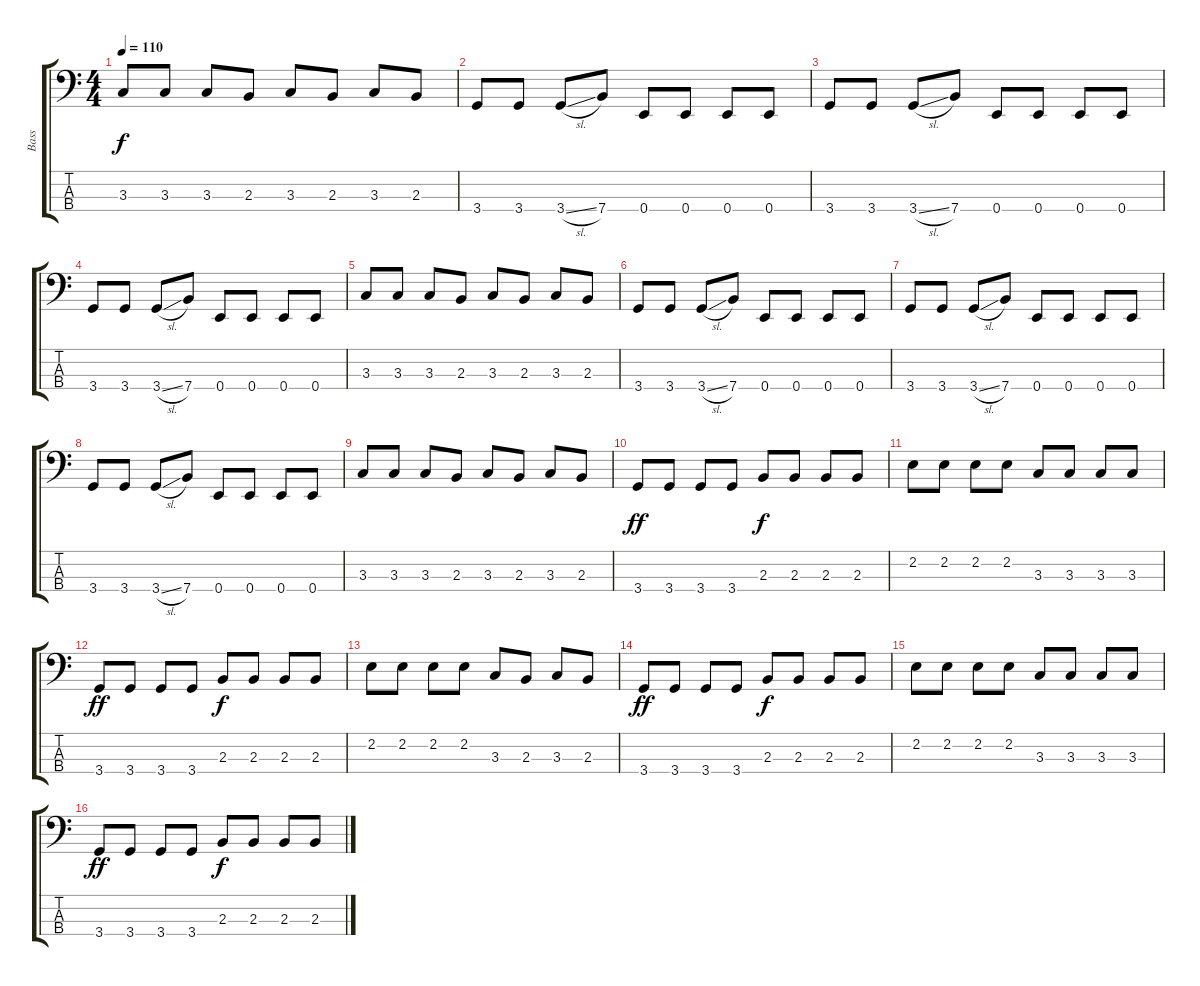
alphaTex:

\track ("Bass" "Bass") {instrument electricbasspick}
\staff {score tabs}
\tuning (G2 D2 A1 E1) {hide}
\ts (4 4)
\tempo 110
\clef f4
\ks c
3.3.8{dy f} 3.3.8 3.3.8 2.3.8 3.3.8 2.3.8 3.3.8 2.3.8 |
3.4.8 3.4.8 3.4{sl}.8 7.4.8 0.4.8 0.4.8 0.4.8 0.4.8 |
3.4.8 3.4.8 3.4{sl}.8 7.4.8 0.4.8 0.4.8 0.4.8 0.4.8 |
3.4.8 3.4.8 3.4{sl}.8 7.4.8 0.4.8 0.4.8 0.4.8 0.4.8 |
3.3.8 3.3.8 3.3.8 2.3.8 3.3.8 2.3.8 3.3.8 2.3.8 |
3.4.8 3.4.8 3.4{sl}.8 7.4.8 0.4.8 0.4.8 0.4.8 0.4.8 |
3.4.8 3.4.8 3.4{sl}.8 7.4.8 0.4.8 0.4.8 0.4.8 0.4.8 |
3.4.8 3.4.8 3.4{sl}.8 7.4.8 0.4.8 0.4.8 0.4.8 0.4.8 |
3.3.8 3.3.8 3.3.8 2.3.8 3.3.8 2.3.8 3.3.8 2.3.8 |
3.4.8{dy ff} 3.4.8 3.4.8 3.4.8 2.3.8{dy f} 2.3.8 2.3.8 2.3.8 |
2.2.8 2.2.8 2.2.8 2.2.8 3.3.8 3.3.8 3.3.8 3.3.8 |
3.4.8{dy ff} 3.4.8 3.4.8 3.4.8 2.3.8{dy f} 2.3.8 2.3.8 2.3.8 |
2.2.8 2.2.8 2.2.8 2.2.8 3.3.8 2.3.8 3.3.8 2.3.8 |
3.4.8{dy ff} 3.4.8 3.4.8 3.4.8 2.3.8{dy f} 2.3.8 2.3.8 2.3.8 |
2.2.8 2.2.8 2.2.8 2.2.8 3.3.8 3.3.8 3.3.8 3.3.8 |
3.4.8{dy ff} 3.4.8 3.4.8 3.4.8 2.3.8{dy f} 2.3.8 2.3.8 2.3.8
